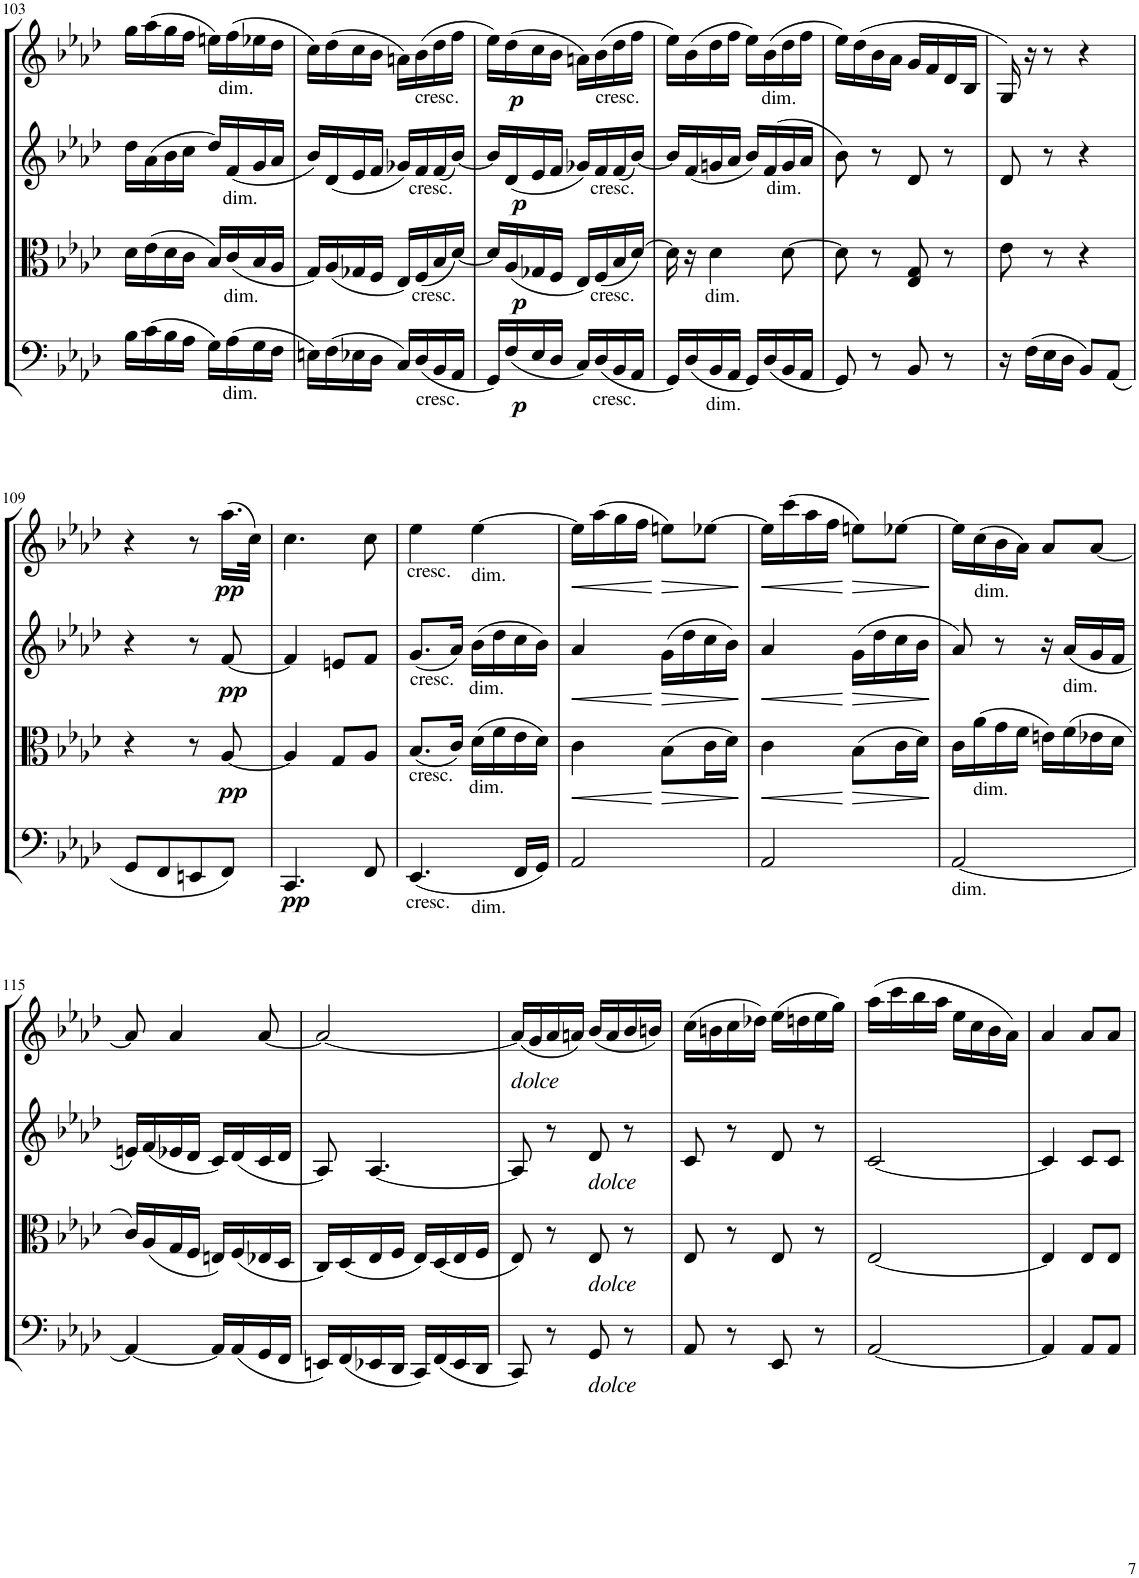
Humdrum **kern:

**kern	**dynam	**kern	**dynam	**kern	**dynam	**kern	**dynam
*part4	*part4	*part3	*part3	*part2	*part2	*part1	*part1
*staff4	*staff4	*staff3	*staff3	*staff2	*staff2	*staff1	*staff1
*I"Violoncello	*	*I"Viola	*	*I"Violino II	*	*I"Violino I	*
*I'Vc	*	*I'Vla	*	*I'Vln	*	*I'Vln	*
!!LO:PB:g=z
*clefF4	*	*clefC3	*	*clefG2	*	*clefG2	*
*k[b-e-a-d-]	*	*k[b-e-a-d-]	*	*k[b-e-a-d-]	*	*k[b-e-a-d-]	*
*M2/4	*	*M2/4	*	*M2/4	*	*M2/4	*
=103	=103	=103	=103	=103	=103	=103	=103
16B-\LL	.	16d-\LL	.	16dd-\LL	.	16gg\LL	.
(16c\	.	(16e-\	.	(16a-\	.	(16aa-\	.
16B-\	.	16d-\	.	16b-\	.	16gg\	.
16A-\JJ	.	16c\JJ	.	16cc\JJ	.	16ff\JJ	.
16G\LL)	.	16B-/LL)	.	16dd-/LL)	.	16een\LL)	.
!	!	!	!	!	!	!LO:TX:b:t=dim.	!
!	!	!	!	!LO:TX:b:t=dim.	!	!	!
!	!	!LO:TX:b:t=dim.	!	!	!	!	!
!LO:TX:b:t=dim.	!	!	!	!	!	!	!
(16A-\	.	(16c/	.	(16f/	.	(16ff\	.
16G\	.	16B-/	.	16g/	.	16ee-X\	.
16F\JJ	.	16A-/JJ	.	16a-/JJ	.	16dd-\JJ	.
=104	=104	=104	=104	=104	=104	=104	=104
16En\LL)	.	16G/LL)	.	16b-/LL)	.	16cc\LL)	.
(16F\	.	(16A-/	.	(16d-/	.	(16dd-\	.
16E-X\	.	16G-X/	.	16e-/	.	16cc\	.
16D-\JJ	.	16F/JJ	.	16f/JJ	.	16b-\JJ	.
16C/LL)	.	16E-/LL)	.	16g-X/LL)	.	16an\LL)	.
!	!	!	!	!	!	!LO:TX:b:t=cresc.	!
!	!	!	!	!LO:TX:b:t=cresc.	!	!	!
!	!	!LO:TX:b:t=cresc.	!	!	!	!	!
!LO:TX:b:t=cresc.	!	!	!	!	!	!	!
(16D-/	.	(16F/	.	16f/	.	(16b-\	.
16BB-/	.	16B-/	.	(16f/	.	16dd-\	.
16AA-/JJ	.	[16d-/JJ)	.	[16b-/JJ)	.	16ff\JJ	.
=105	=105	=105	=105	=105	=105	=105	=105
16GG/LL)	.	16d-/LL]	.	16b-/LL]	.	16ee-\LL)	.
!	!LO:DY:b	!	!LO:DY:b	!	!LO:DY:b	!	!LO:DY:b
(16F/	p	(16A-/	p	(16d-/	p	(16dd-\	p
16E-/	.	16G-X/	.	16e-/	.	16cc\	.
16D-/JJ	.	16F/JJ	.	16f/JJ	.	16b-\JJ	.
16C/LL)	.	16E-/LL)	.	16g-X/LL)	.	16an\LL)	.
!	!	!	!	!	!	!LO:TX:b:t=cresc.	!
!	!	!	!	!LO:TX:b:t=cresc.	!	!	!
!	!	!LO:TX:b:t=cresc.	!	!	!	!	!
!LO:TX:b:t=cresc.	!	!	!	!	!	!	!
(16D-/	.	(16F/	.	16f/	.	(16b-\	.
16BB-/	.	16B-/	.	(16f/	.	16dd-\	.
16AA-/JJ	.	[16d-/JJ)	.	[16b-/JJ)	.	16ff\JJ	.
=106	=106	=106	=106	=106	=106	=106	=106
16GG/LL)	.	16d-\]	.	16b-/LL]	.	16ee-\LL)	.
(16D-/	.	16r	.	(16f/	.	(16b-\	.
!	!	!LO:TX:b:t=dim.	!	!	!	!	!
!LO:TX:b:t=dim.	!	!	!	!	!	!	!
16BB-/	.	4d-\	.	16gn/	.	16dd-\	.
16AA-/JJ	.	.	.	16a-/JJ	.	16ff\JJ	.
16GG/LL)	.	.	.	16b-/LL)	.	16ee-\LL)	.
!	!	!	!	!	!	!LO:TX:b:t=dim.	!
!	!	!	!	!LO:TX:b:t=dim.	!	!	!
(16D-/	.	.	.	(16f/	.	(16b-\	.
16BB-/	.	[8d-\	.	16g/	.	16dd-\	.
16AA-/JJ	.	.	.	16a-/JJ	.	16ff\JJ	.
=107	=107	=107	=107	=107	=107	=107	=107
8GG/)	.	8d-\]	.	8b-\)	.	16ee-\LL)	.
.	.	.	.	.	.	(16dd-\	.
8r	.	8r	.	8r	.	16b-\	.
.	.	.	.	.	.	16a-\JJ	.
8BB-/	.	8E-/ 8G/	.	8d-/	.	16g/LL	.
.	.	.	.	.	.	16f/	.
8r	.	8r	.	8r	.	16d-/	.
.	.	.	.	.	.	16B-/JJ	.
=108	=108	=108	=108	=108	=108	=108	=108
16r	.	8e-\	.	8d-/	.	16G/)	.
(16F\LL	.	.	.	.	.	16r	.
16E-\	.	8r	.	8r	.	8r	.
16D-\JJ	.	.	.	.	.	.	.
8BB-/L)	.	4r	.	4r	.	4r	.
(8AA-/J	.	.	.	.	.	.	.
!!LO:LB:g=z
=109	=109	=109	=109	=109	=109	=109	=109
8GG/L	.	4r	.	4r	.	4r	.
8FF/	.	.	.	.	.	.	.
8EEn/	.	8r	.	8r	.	8r	.
!	!	!	!LO:DY:b	!	!LO:DY:b	!	!LO:DY:b
8FF/J)	.	[8A-/	pp	[8f/	pp	(16.aa-\LL	pp
.	.	.	.	.	.	32cc\JJk)	.
=110	=110	=110	=110	=110	=110	=110	=110
!	!LO:DY:b	!	!	!	!	!	!
4.CC/	pp	4A-/]	.	4f/]	.	4.cc\	.
.	.	8G/L	.	8en/L	.	.	.
8FF/	.	8A-/J	.	8f/J	.	8cc\	.
=111	=111	=111	=111	=111	=111	=111	=111
*^	*	*	*	*	*	*	*
!	!	!	!	!	!	!	!LO:TX:b:t=cresc.	!
!	!	!	!	!	!LO:TX:b:t=cresc.	!	!	!
!	!	!	!LO:TX:b:t=cresc.	!	!	!	!	!
!LO:TX:b:t=cresc.	!	!	!	!	!	!	!	!
(4.EE-/	4ryy	.	(8.B-/L	.	(8.g/L	.	4ee-\	.
.	.	.	16c/Jk)	.	16a-/Jk)	.	.	.
!	!	!	!	!	!	!	!LO:TX:b:t=dim.	!
!	!	!	!	!	!LO:TX:b:t=dim.	!	!	!
!	!	!	!LO:TX:b:t=dim.	!	!	!	!	!
!	!LO:TX:b:t=dim.	!	!	!	!	!	!	!
.	4ryy	.	(16d-\LL	.	(16b-\LL	.	[4ee-\	.
.	.	.	16f\	.	16dd-\	.	.	.
16FF/LL	.	.	16e-\	.	16cc\	.	.	.
16GG/JJ)	.	.	16d-\JJ)	.	16b-\JJ)	.	.	.
=112	=112	=112	=112	=112	=112	=112	=112	=112
!	!	!	!	!LO:HP:b	!	!LO:HP:b	!	!LO:HP:b
2AA-/	4ryy	.	4c\	<	4a-/	<	16ee-\LL]	<
.	.	.	.	.	.	.	(16aa-\	.
.	.	.	.	.	.	.	16gg\	.
.	.	.	.	.	.	.	16ff\JJ	.
!	!	!	!	!LO:HP:n=1:b	!	!LO:HP:n=1:b	!	!LO:HP:n=1:b
.	4ryy	.	(8B-\L	[ >	(16g\LL	[ >	8een\L)	[ >
.	.	.	.	.	16dd-\	.	.	.
.	.	.	16c\L	.	16cc\	.	[8ee-X\J	.
.	.	.	16d-\JJ)	.	16b-\JJ)	.	.	.
*v	*v	*	*	*	*	*	*	*
.	.	.	]	.	]	.	]
=113	=113	=113	=113	=113	=113	=113	=113
*^	*	*	*	*	*	*	*
!	!	!	!	!LO:HP:b	!	!LO:HP:b	!	!LO:HP:b
2AA-/	4ryy	.	4c\	<	4a-/	<	16ee-\LL]	<
.	.	.	.	.	.	.	(16ccc\	.
.	.	.	.	.	.	.	16aa-\	.
.	.	.	.	.	.	.	16ff\JJ	.
!	!	!	!	!LO:HP:n=1:b	!	!LO:HP:n=1:b	!	!LO:HP:n=1:b
.	4ryy	.	(8B-\L	[ >	(16g\LL	[ >	8een\L)	[ >
.	.	.	.	.	16dd-\	.	.	.
.	.	.	16c\L	.	16cc\	.	[8ee-X\J	.
.	.	.	16d-\JJ)	.	16b-\JJ	.	.	.
*v	*v	*	*	*	*	*	*	*
.	.	.	]	.	]	.	]
=114	=114	=114	=114	=114	=114	=114	=114
!LO:TX:b:t=dim.	!	!	!	!	!	!	!
[2AA-/	.	16c\LL	.	8a-/)	.	16ee-\LL]	.
!	!	!	!	!	!	!LO:TX:b:t=dim.	!
!	!	!LO:TX:b:t=dim.	!	!	!	!	!
.	.	(16a-\	.	.	.	(16cc\	.
.	.	16g\	.	8r	.	16b-\	.
.	.	16f\JJ	.	.	.	16a-\JJ)	.
.	.	16en\LL)	.	16r	.	8a-/L	.
!	!	!	!	!LO:TX:b:t=dim.	!	!	!
.	.	(16f\	.	(16a-/LL	.	.	.
.	.	16e-X\	.	16g/	.	[8a-/J	.
.	.	16d-\JJ	.	16f/JJ	.	.	.
!!LO:LB:g=z
=115	=115	=115	=115	=115	=115	=115	=115
4AA-/_	.	16c/LL)	.	16en/LL)	.	8a-/]	.
.	.	(16A-/	.	(16f/	.	.	.
.	.	16G/	.	16e-X/	.	4a-/	.
.	.	16F/JJ	.	16d-/JJ	.	.	.
16AA-/LL]	.	16En/LL)	.	16c/LL)	.	.	.
(16AA-/	.	(16F/	.	(16d-/	.	.	.
16GG/	.	16E-X/	.	16c/	.	[8a-/	.
16FF/JJ	.	16D-/JJ	.	16d-/JJ	.	.	.
=116	=116	=116	=116	=116	=116	=116	=116
16EEn/LL)	.	16C/LL)	.	8A-/)	.	2a-/_	.
(16FF/	.	(16D-/	.	.	.	.	.
16EE-X/	.	16E-/	.	[4.A-/	.	.	.
16DD-/JJ	.	16F/JJ	.	.	.	.	.
16CC/LL)	.	16E-/LL)	.	.	.	.	.
(16FF/	.	(16D-/	.	.	.	.	.
16EE-/	.	16E-/	.	.	.	.	.
16DD-/JJ	.	16F/JJ	.	.	.	.	.
=117	=117	=117	=117	=117	=117	=117	=117
!	!	!	!	!	!	!LO:TX:b:i:t=dolce	!
8CC/)	.	8E-/)	.	8A-/]	.	(16a-/LL]	.
.	.	.	.	.	.	16g/	.
8r	.	8r	.	8r	.	16a-/	.
.	.	.	.	.	.	16an/JJ)	.
!	!	!	!	!LO:TX:b:i:t=dolce	!	!	!
!	!	!LO:TX:b:i:t=dolce	!	!	!	!	!
!LO:TX:b:i:t=dolce	!	!	!	!	!	!	!
8GG/	.	8E-/	.	8d-/	.	(16b-/LL	.
.	.	.	.	.	.	16a/	.
8r	.	8r	.	8r	.	16b-/	.
.	.	.	.	.	.	16bn/JJ)	.
=118	=118	=118	=118	=118	=118	=118	=118
8AA-/	.	8E-/	.	8c/	.	(16cc\LL	.
.	.	.	.	.	.	16bn\	.
8r	.	8r	.	8r	.	16cc\	.
.	.	.	.	.	.	16dd-X\JJ)	.
8EE-/	.	8E-/	.	8d-/	.	(16ee-\LL	.
.	.	.	.	.	.	16ddn\	.
8r	.	8r	.	8r	.	16ee-\	.
.	.	.	.	.	.	16gg\JJ)	.
=119	=119	=119	=119	=119	=119	=119	=119
[2AA-/	.	[2E-/	.	[2c/	.	(16aa-\LL	.
.	.	.	.	.	.	16ccc\	.
.	.	.	.	.	.	16bb-\	.
.	.	.	.	.	.	16aa-\JJ	.
.	.	.	.	.	.	16ee-\LL	.
.	.	.	.	.	.	16cc\	.
.	.	.	.	.	.	16b-\	.
.	.	.	.	.	.	16a-\JJ)	.
=120	=120	=120	=120	=120	=120	=120	=120
4AA-/]	.	4E-/]	.	4c/]	.	4a-/	.
8AA-/L	.	8E-/L	.	8c/L	.	8a-/L	.
8AA-/J	.	8E-/J	.	8c/J	.	8a-/J	.
=	=	=	=	=	=	=	=
*-	*-	*-	*-	*-	*-	*-	*-
